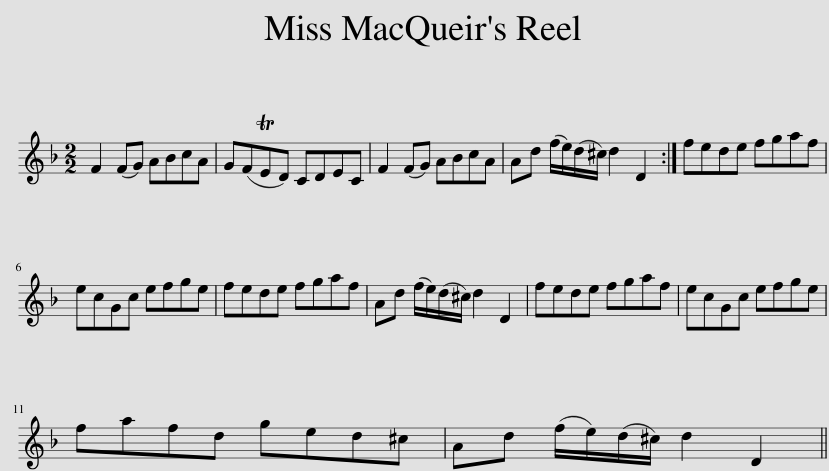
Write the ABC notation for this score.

X:1
L:1/8
M:2/2
I:linebreak $
K:F
V:1 treble
V:1
 F2 (FG) ABcA | G(FTED) CDEC | F2 (FG) ABcA | Ad (f/e/)(d/^c/) d2 D2 :| fede fgaf |$ %5
 ecGc efge | fede fgaf | Ad (f/e/)(d/^c/) d2 D2 | fede fgaf | ecGc efge |$ %10
 fafd ged^c | Ad (f/e/)(d/^c/) d2 D2 || %12
